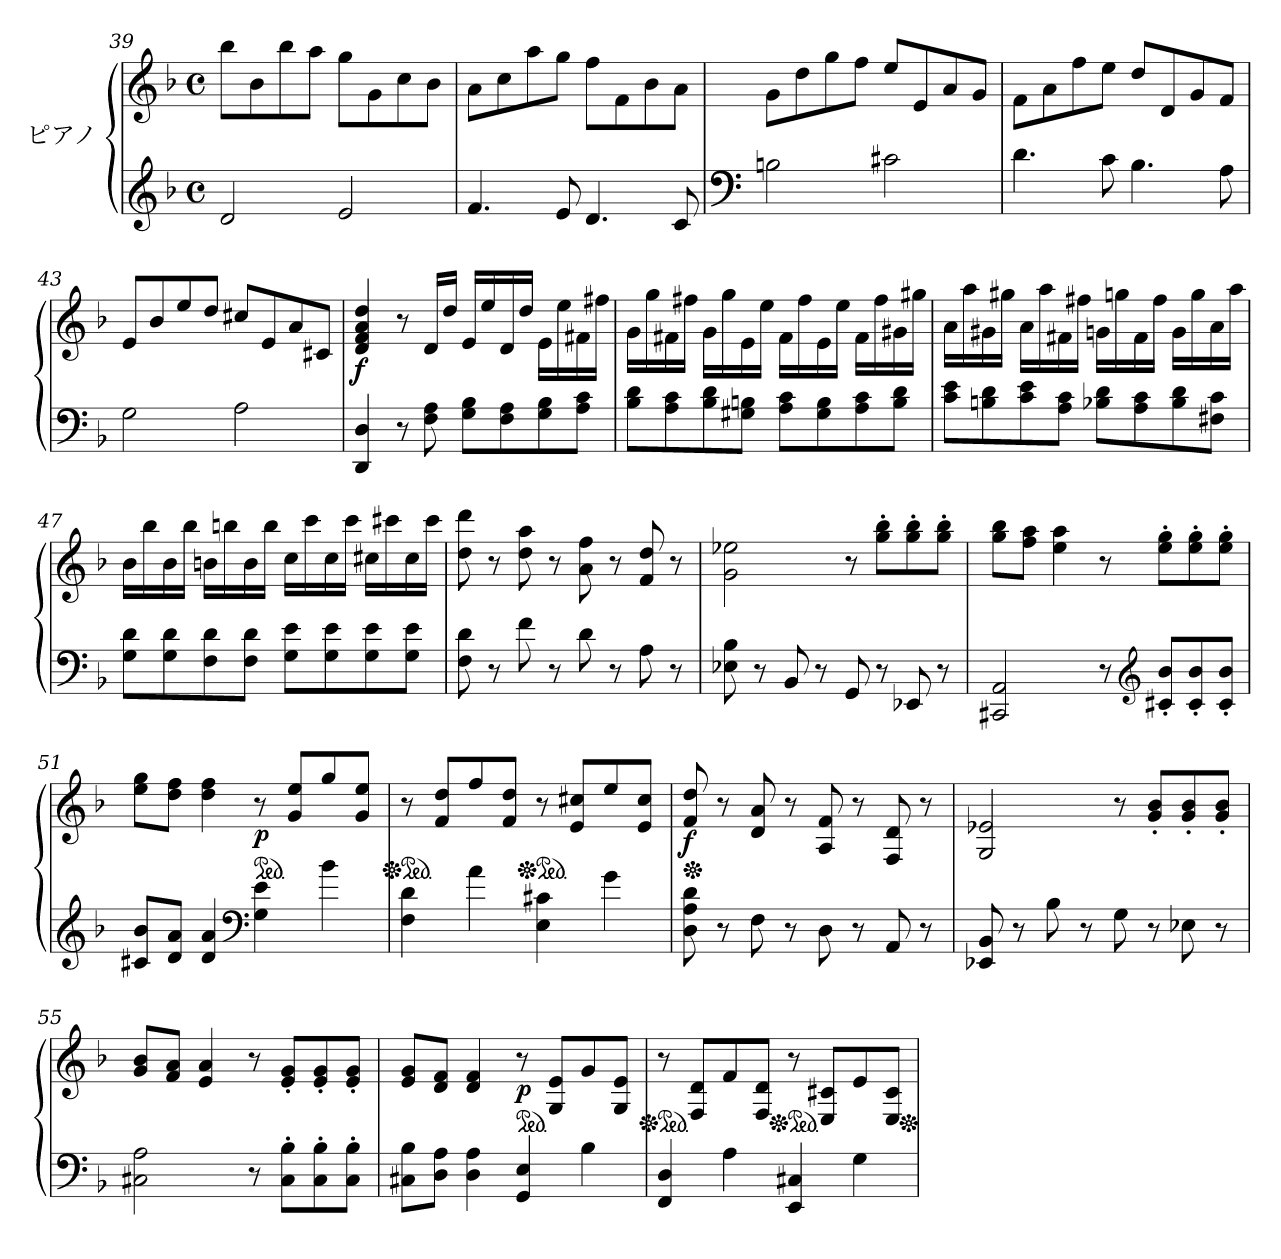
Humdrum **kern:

**kern	**kern	**dynam
*part1	*part1	*part1
*staff2	*staff1	*staff1/2
*I"ピアノ	*	*
*clefG2	*clefG2	*
*k[b-]	*k[b-]	*
*M4/4	*M4/4	*
*met(c)	*met(c)	*
=39	=39	=39
2d/	8bb-\L	.
.	8b-\	.
.	8bb-\	.
.	8aa\J	.
2e/	8gg\L	.
.	8g\	.
.	8cc\	.
.	8b-\J	.
!!LO:LB:g=z
=40	=40	=40
4.f/	8a\L	.
.	8cc\	.
.	8aa\	.
8e/	8gg\J	.
4.d/	8ff\L	.
.	8f\	.
.	8b-\	.
8c/	8a\J	.
=41	=41	=41
*clefF4	*	*
2Bn\	8g\L	.
.	8dd\	.
.	8gg\	.
.	8ff\J	.
2c#X\	8ee/L	.
.	8e/	.
.	8a/	.
.	8g/J	.
=42	=42	=42
4.d\	8f\L	.
.	8a\	.
.	8ff\	.
8c\	8ee\J	.
4.B-\	8dd/L	.
.	8d/	.
.	8g/	.
8A\	8f/J	.
=43	=43	=43
2G\	8e/L	.
.	8b-/	.
.	8ee/	.
.	8dd/J	.
2A\	8cc#X/L	.
.	8e/	.
.	8a/	.
.	8c#X/J	.
!!LO:LB:g=z
=44	=44	=44
!	!	!LO:DY:b
4DD/ 4D/	4d/ 4f/ 4a/ 4dd/	f
8r	8r	.
8F\ 8A\	16d/LL	.
.	16dd/JJ	.
8G\ 8B-\L	16e/LL	.
.	16ee/	.
8F\ 8A\	16d/	.
.	16dd/JJ	.
8G\ 8B-\	16e\LL	.
.	16ee\	.
8A\ 8c\J	16f#X\	.
.	16ff#X\JJ	.
=45	=45	=45
8B-\ 8d\L	16g\LL	.
.	16gg\	.
8A\ 8c\	16f#X\	.
.	16ff#X\JJ	.
8B-\ 8d\	16g\LL	.
.	16gg\	.
8G#X\ 8Bn\J	16e\	.
.	16ee\JJ	.
8A\ 8c\L	16f#\LL	.
.	16ff#\	.
8G#\ 8B\	16e\	.
.	16ee\JJ	.
8A\ 8c\	16f#\LL	.
.	16ff#\	.
8B\ 8d\J	16g#X\	.
.	16gg#X\JJ	.
!!LO:PB:g=z
=46	=46	=46
8c\ 8e\L	16a\LL	.
.	16aa\	.
8Bn\ 8d\	16g#X\	.
.	16gg#X\JJ	.
8c\ 8e\	16a\LL	.
.	16aa\	.
8A\ 8c\J	16f#X\	.
.	16ff#X\JJ	.
8B-X\ 8d\L	16gn\LL	.
.	16ggn\	.
8A\ 8c\	16f#\	.
.	16ff#\JJ	.
8B-\ 8d\	16g\LL	.
.	16gg\	.
8F#X\ 8c\J	16a\	.
.	16aa\JJ	.
=47	=47	=47
8G\ 8d\L	16b-\LL	.
.	16bb-\	.
8G\ 8d\	16b-\	.
.	16bb-\JJ	.
8F\ 8d\	16bn\LL	.
.	16bbn\	.
8F\ 8d\J	16b\	.
.	16bb\JJ	.
8G\ 8e\L	16cc\LL	.
.	16ccc\	.
8G\ 8e\	16cc\	.
.	16ccc\JJ	.
8G\ 8e\	16cc#X\LL	.
.	16ccc#X\	.
8G\ 8e\J	16cc#\	.
.	16ccc#\JJ	.
!!LO:LB:g=z
=48	=48	=48
8F\ 8d\	8dd\ 8ddd\	.
8r	8r	.
8f\	8dd\ 8aa\	.
8r	8r	.
8d\	8a\ 8ff\	.
8r	8r	.
8A\	8f/ 8dd/	.
8r	8r	.
=49	=49	=49
8E-X\ 8B-\	2g\ 2ee-X\	.
8r	.	.
8BB-/	.	.
8r	.	.
8GG/	8r	.
8r	8gg\' 8bb-\'L	.
8EE-X/	8gg\' 8bb-\'	.
8r	8gg\' 8bb-\'J	.
=50	=50	=50
2CC#X/ 2AA/	8gg\ 8bb-\L	.
.	8ff\ 8aa\J	.
.	4ee\ 4aa\	.
8r	8r	.
*clefG2	*	*
8c#X/' 8b-/'L	8ee\' 8gg\'L	.
8c#/' 8b-/'	8ee\' 8gg\'	.
8c#/' 8b-/'J	8ee\' 8gg\'J	.
=51	=51	=51
8c#X/ 8b-/L	8ee\ 8gg\L	.
8d/ 8a/J	8dd\ 8ff\J	.
4d/ 4a/	4dd\ 4ff\	.
*clefF4	*	*
*	*ped	*
!	!	!LO:DY:b
4G\ 4e\	8r	p
.	8g/ 8ee/L	.
4b-\	8gg/	.
.	8g/ 8ee/J	.
!!LO:LB:g=z
=52	=52	=52
*	*Xped	*
*	*ped	*
4F\ 4d\	8r	.
.	8f/ 8dd/L	.
4a\	8ff/	.
.	8f/ 8dd/J	.
*	*Xped	*
*	*ped	*
4E\ 4c#X\	8r	.
.	8e/ 8cc#X/L	.
4g\	8ee/	.
.	8e/ 8cc#/J	.
=53	=53	=53
*	*Xped	*
!	!	!LO:DY:b
8D\ 8A\ 8d\	8f/ 8dd/	f
8r	8r	.
8F\	8d/ 8a/	.
8r	8r	.
8D\	8A/ 8f/	.
8r	8r	.
8AA/	8F/ 8d/	.
8r	8r	.
=54	=54	=54
8EE-X/ 8BB-/	2G/ 2e-X/	.
8r	.	.
8B-\	.	.
8r	.	.
8G\	8r	.
8r	8g/' 8b-/'L	.
8E-X\	8g/' 8b-/'	.
8r	8g/' 8b-/'J	.
=55	=55	=55
2C#X\ 2A\	8g/ 8b-/L	.
.	8f/ 8a/J	.
.	4e/ 4a/	.
8r	8r	.
8C#\' 8B-\'L	8e/' 8g/'L	.
8C#\' 8B-\'	8e/' 8g/'	.
8C#\' 8B-\'J	8e/' 8g/'J	.
=56	=56	=56
8C#X\ 8B-\L	8e/ 8g/L	.
8D\ 8A\J	8d/ 8f/J	.
4D\ 4A\	4d/ 4f/	.
*	*ped	*
!	!	!LO:DY:b
4GG/ 4E/	8r	p
.	8G/ 8e/L	.
4B-\	8g/	.
.	8G/ 8e/J	.
!!LO:LB:g=z
=57	=57	=57
*	*Xped	*
*	*ped	*
4FF/ 4D/	8r	.
.	8F/ 8d/L	.
4A\	8f/	.
.	8F/ 8d/J	.
*	*Xped	*
*	*ped	*
4EE/ 4C#X/	8r	.
.	8E/ 8c#X/L	.
4G\	8e/	.
.	8E/ 8c#/J	.
*	*Xped	*
=	=	=
*-	*-	*-
